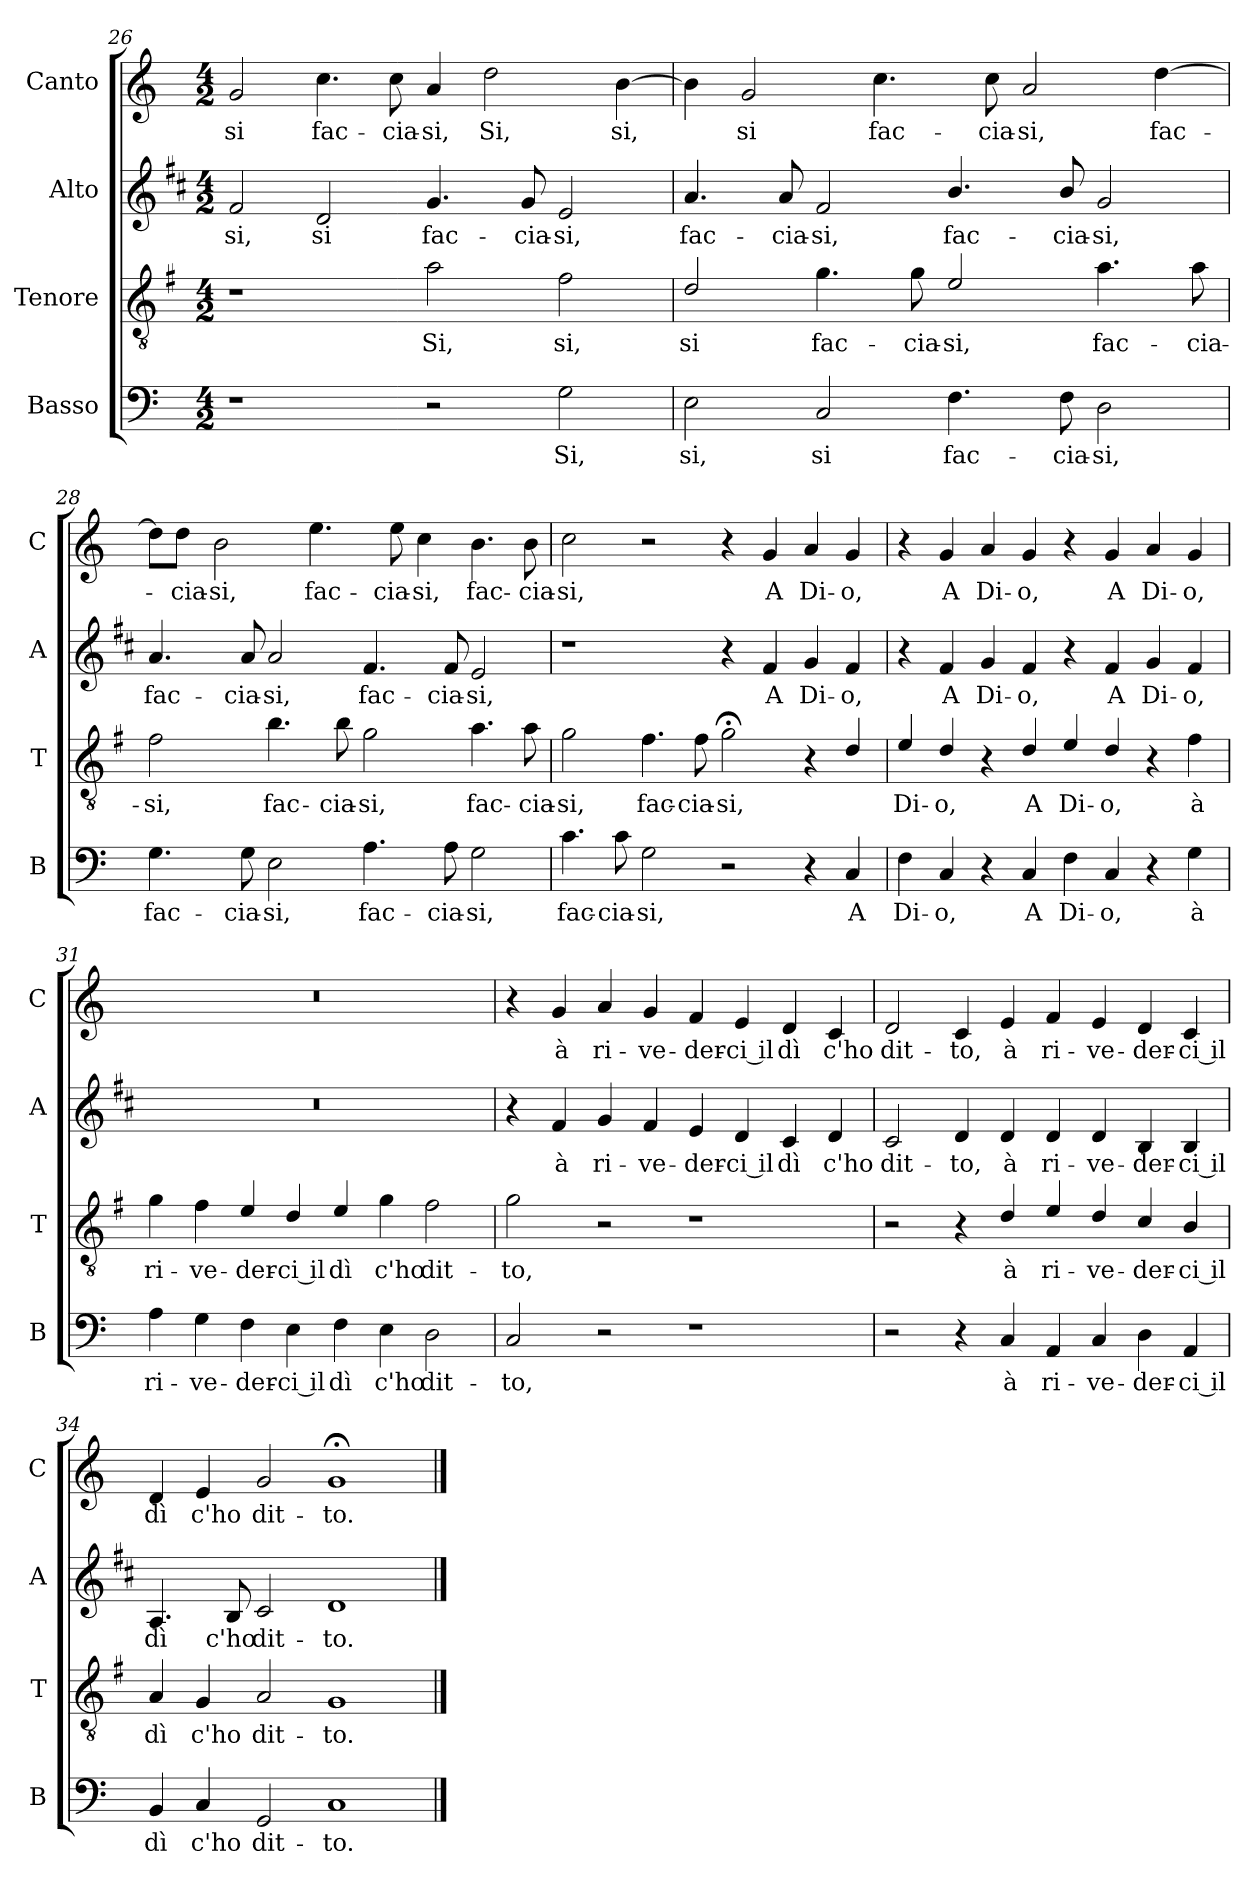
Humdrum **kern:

**kern	**text	**kern	**text	**kern	**text	**kern	**text
*part4	*part4	*part3	*part3	*part2	*part2	*part1	*part1
*staff4	*staff4	*staff3	*staff3	*staff2	*staff2	*staff1	*staff1
*I"Basso	*	*I"Tenore	*	*I"Alto	*	*I"Canto	*
*I'B	*	*I'T	*	*I'A	*	*I'C	*
*clefF4	*	*clefGv2	*	*clefG2	*	*clefG2	*
*	*	*ITrd4c7	*	*ITrd1c2	*	*	*
*k[]	*	*k[]	*	*k[]	*	*k[]	*
*C:	*	*C:	*	*C:	*	*C:	*
*M4/2	*	*M4/2	*	*M4/2	*	*M4/2	*
=26	=26	=26	=26	=26	=26	=26	=26
!	!	!	!	!	!LO:LY:b	!	!LO:LY:b
1r	.	1r	.	2e/	si,	2g/	si
!	!	!	!	!	!LO:LY:b	!	!LO:LY:b
.	.	.	.	2c/	si	4.cc\	fac-
!	!	!	!	!	!	!	!LO:LY:b
.	.	.	.	.	.	8cc\	-cia-
!	!	!	!LO:LY:b	!	!LO:LY:b	!	!LO:LY:b
2r	.	2d\	Si,	4.f/	fac-	4a/	-si,
!	!	!	!	!	!	!	!LO:LY:b
.	.	.	.	.	.	2dd\	Si,
!	!	!	!	!	!LO:LY:b	!	!
.	.	.	.	8f/	-cia-	.	.
!	!LO:LY:b	!	!LO:LY:b	!	!LO:LY:b	!	!
2G\	Si,	2B\	si,	2d/	-si,	.	.
!	!	!	!	!	!	!	!LO:LY:b
.	.	.	.	.	.	[4b\	si,
!!LO:LB:g=z
=27	=27	=27	=27	=27	=27	=27	=27
!	!LO:LY:b	!	!LO:LY:b	!	!LO:LY:b	!	!
2E\	si,	2G/	si	4.g/	fac-	4b\]	.
!	!	!	!	!	!	!	!LO:LY:b
.	.	.	.	.	.	2g/	si
!	!	!	!	!	!LO:LY:b	!	!
.	.	.	.	8g/	-cia-	.	.
!	!LO:LY:b	!	!LO:LY:b	!	!LO:LY:b	!	!
2C/	si	4.c\	fac-	2e/	-si,	.	.
!	!	!	!	!	!	!	!LO:LY:b
.	.	.	.	.	.	4.cc\	fac-
!	!	!	!LO:LY:b	!	!	!	!
.	.	8c\	-cia-	.	.	.	.
!	!LO:LY:b	!	!LO:LY:b	!	!LO:LY:b	!	!
4.F\	fac-	2A/	-si,	4.a/	fac-	.	.
!	!	!	!	!	!	!	!LO:LY:b
.	.	.	.	.	.	8cc\	-cia-
!	!	!	!	!	!	!	!LO:LY:b
.	.	.	.	.	.	2a/	-si,
!	!LO:LY:b	!	!	!	!LO:LY:b	!	!
8F\	-cia-	.	.	8a/	-cia-	.	.
!	!LO:LY:b	!	!LO:LY:b	!	!LO:LY:b	!	!
2D\	-si,	4.d\	fac-	2f/	-si,	.	.
!	!	!	!	!	!	!	!LO:LY:b
.	.	.	.	.	.	[4dd\	fac-
!	!	!	!LO:LY:b	!	!	!	!
.	.	8d\	-cia-	.	.	.	.
=28	=28	=28	=28	=28	=28	=28	=28
!	!LO:LY:b	!	!LO:LY:b	!	!LO:LY:b	!	!
4.G\	fac-	2B\	-si,	4.g/	fac-	8dd\L]	.
!	!	!	!	!	!	!	!LO:LY:b
.	.	.	.	.	.	8dd\J	-cia-
!	!	!	!	!	!	!	!LO:LY:b
.	.	.	.	.	.	2b\	-si,
!	!LO:LY:b	!	!	!	!LO:LY:b	!	!
8G\	-cia-	.	.	8g/	-cia-	.	.
!	!LO:LY:b	!	!LO:LY:b	!	!LO:LY:b	!	!
2E\	-si,	4.e\	fac-	2g/	-si,	.	.
!	!	!	!	!	!	!	!LO:LY:b
.	.	.	.	.	.	4.ee\	fac-
!	!	!	!LO:LY:b	!	!	!	!
.	.	8e\	-cia-	.	.	.	.
!	!LO:LY:b	!	!LO:LY:b	!	!LO:LY:b	!	!
4.A\	fac-	2c\	-si,	4.e/	fac-	.	.
!	!	!	!	!	!	!	!LO:LY:b
.	.	.	.	.	.	8ee\	-cia-
!	!	!	!	!	!	!	!LO:LY:b
.	.	.	.	.	.	4cc\	-si,
!	!LO:LY:b	!	!	!	!LO:LY:b	!	!
8A\	-cia-	.	.	8e/	-cia-	.	.
!	!LO:LY:b	!	!LO:LY:b	!	!LO:LY:b	!	!LO:LY:b
2G\	-si,	4.d\	fac-	2d/	-si,	4.b\	fac-
!	!	!	!LO:LY:b	!	!	!	!LO:LY:b
.	.	8d\	-cia-	.	.	8b\	-cia-
=29	=29	=29	=29	=29	=29	=29	=29
!	!LO:LY:b	!	!LO:LY:b	!	!	!	!LO:LY:b
4.c\	fac-	2c\	-si,	1r	.	2cc\	-si,
!	!LO:LY:b	!	!	!	!	!	!
8c\	-cia-	.	.	.	.	.	.
!	!LO:LY:b	!	!LO:LY:b	!	!	!	!
2G\	-si,	4.B\	fac-	.	.	2r	.
!	!	!	!LO:LY:b	!	!	!	!
.	.	8B\	-cia-	.	.	.	.
!	!	!	!LO:LY:b	!	!	!	!
2r	.	2c;<\	-si,	4r	.	4r	.
!	!	!	!	!	!LO:LY:b	!	!LO:LY:b
.	.	.	.	4e/	A	4g/	A
!	!	!	!	!	!LO:LY:b	!	!LO:LY:b
4r	.	4r	.	4f/	Di-	4a/	Di-
!	!LO:LY:b	!	!	!	!LO:LY:b	!	!LO:LY:b
4C/	A	4G/	.	4e/	-o,	4g/	-o,
!!LO:LB:g=z
=30	=30	=30	=30	=30	=30	=30	=30
!	!LO:LY:b	!	!LO:LY:b	!	!	!	!
4F\	Di-	4A/	Di-	4r	.	4r	.
!	!LO:LY:b	!	!LO:LY:b	!	!LO:LY:b	!	!LO:LY:b
4C/	-o,	4G/	-o,	4e/	A	4g/	A
!	!	!	!	!	!LO:LY:b	!	!LO:LY:b
4r	.	4r	.	4f/	Di-	4a/	Di-
!	!LO:LY:b	!	!LO:LY:b	!	!LO:LY:b	!	!LO:LY:b
4C/	A	4G/	A	4e/	-o,	4g/	-o,
!	!LO:LY:b	!	!LO:LY:b	!	!	!	!
4F\	Di-	4A/	Di-	4r	.	4r	.
!	!LO:LY:b	!	!LO:LY:b	!	!LO:LY:b	!	!LO:LY:b
4C/	-o,	4G/	-o,	4e/	A	4g/	A
!	!	!	!	!	!LO:LY:b	!	!LO:LY:b
4r	.	4r	.	4f/	Di-	4a/	Di-
!	!LO:LY:b	!	!LO:LY:b	!	!LO:LY:b	!	!LO:LY:b
4G\	à	4B\	à	4e/	-o,	4g/	-o,
=31	=31	=31	=31	=31	=31	=31	=31
!	!LO:LY:b	!	!LO:LY:b	!	!	!	!
4A\	ri-	4c\	ri-	0r	.	0r	.
!	!LO:LY:b	!	!LO:LY:b	!	!	!	!
4G\	-ve-	4B\	-ve-	.	.	.	.
!	!LO:LY:b	!	!LO:LY:b	!	!	!	!
4F\	-der-	4A/	-der-	.	.	.	.
!	!LO:LY:b	!	!LO:LY:b	!	!	!	!
4E\	-ci il	4G/	-ci il	.	.	.	.
!	!LO:LY:b	!	!LO:LY:b	!	!	!	!
4F\	dì	4A/	dì	.	.	.	.
!	!LO:LY:b	!	!LO:LY:b	!	!	!	!
4E\	c'ho	4c\	c'ho	.	.	.	.
!	!LO:LY:b	!	!LO:LY:b	!	!	!	!
2D\	dit-	2B\	dit-	.	.	.	.
=32	=32	=32	=32	=32	=32	=32	=32
!	!LO:LY:b	!	!LO:LY:b	!	!	!	!
2C/	-to,	2c\	-to,	4r	.	4r	.
!	!	!	!	!	!LO:LY:b	!	!LO:LY:b
.	.	.	.	4e/	à	4g/	à
!	!	!	!	!	!LO:LY:b	!	!LO:LY:b
2r	.	2r	.	4f/	ri-	4a/	ri-
!	!	!	!	!	!LO:LY:b	!	!LO:LY:b
.	.	.	.	4e/	-ve-	4g/	-ve-
!	!	!	!	!	!LO:LY:b	!	!LO:LY:b
1r	.	1r	.	4d/	-der-	4f/	-der-
!	!	!	!	!	!LO:LY:b	!	!LO:LY:b
.	.	.	.	4c/	-ci il	4e/	-ci il
!	!	!	!	!	!LO:LY:b	!	!LO:LY:b
.	.	.	.	4B/	dì	4d/	dì
!	!	!	!	!	!LO:LY:b	!	!LO:LY:b
.	.	.	.	4c/	c'ho	4c/	c'ho
=33	=33	=33	=33	=33	=33	=33	=33
!	!	!	!	!	!LO:LY:b	!	!LO:LY:b
2r	.	2r	.	2B/	dit-	2d/	dit-
!	!	!	!	!	!LO:LY:b	!	!LO:LY:b
4r	.	4r	.	4c/	-to,	4c/	-to,
!	!LO:LY:b	!	!LO:LY:b	!	!LO:LY:b	!	!LO:LY:b
4C/	à	4G/	à	4c/	à	4e/	à
!	!LO:LY:b	!	!LO:LY:b	!	!LO:LY:b	!	!LO:LY:b
4AA/	ri-	4A/	ri-	4c/	ri-	4f/	ri-
!	!LO:LY:b	!	!LO:LY:b	!	!LO:LY:b	!	!LO:LY:b
4C/	-ve-	4G/	-ve-	4c/	-ve-	4e/	-ve-
!	!LO:LY:b	!	!LO:LY:b	!	!LO:LY:b	!	!LO:LY:b
4D\	-der-	4F/	-der-	4A/	-der-	4d/	-der-
!	!LO:LY:b	!	!LO:LY:b	!	!LO:LY:b	!	!LO:LY:b
4AA/	-ci il	4E/	-ci il	4A/	-ci il	4c/	-ci il
!!LO:LB:g=z
=34	=34	=34	=34	=34	=34	=34	=34
!	!LO:LY:b	!	!LO:LY:b	!	!LO:LY:b	!	!LO:LY:b
4BB/	dì	4D/	dì	4.G/	dì	4d/	dì
!	!LO:LY:b	!	!LO:LY:b	!	!	!	!LO:LY:b
4C/	c'ho	4C/	c'ho	.	.	4e/	c'ho
!	!	!	!	!	!LO:LY:b	!	!
.	.	.	.	8A/	c'ho	.	.
!	!LO:LY:b	!	!LO:LY:b	!	!LO:LY:b	!	!LO:LY:b
2GG/	dit-	2D/	dit-	2B/	dit-	2g/	dit-
!	!LO:LY:b	!	!LO:LY:b	!	!LO:LY:b	!	!LO:LY:b
1C	-to.	1C	-to.	1c	-to.	1g;<	-to.
==	==	==	==	==	==	==	==
*-	*-	*-	*-	*-	*-	*-	*-
